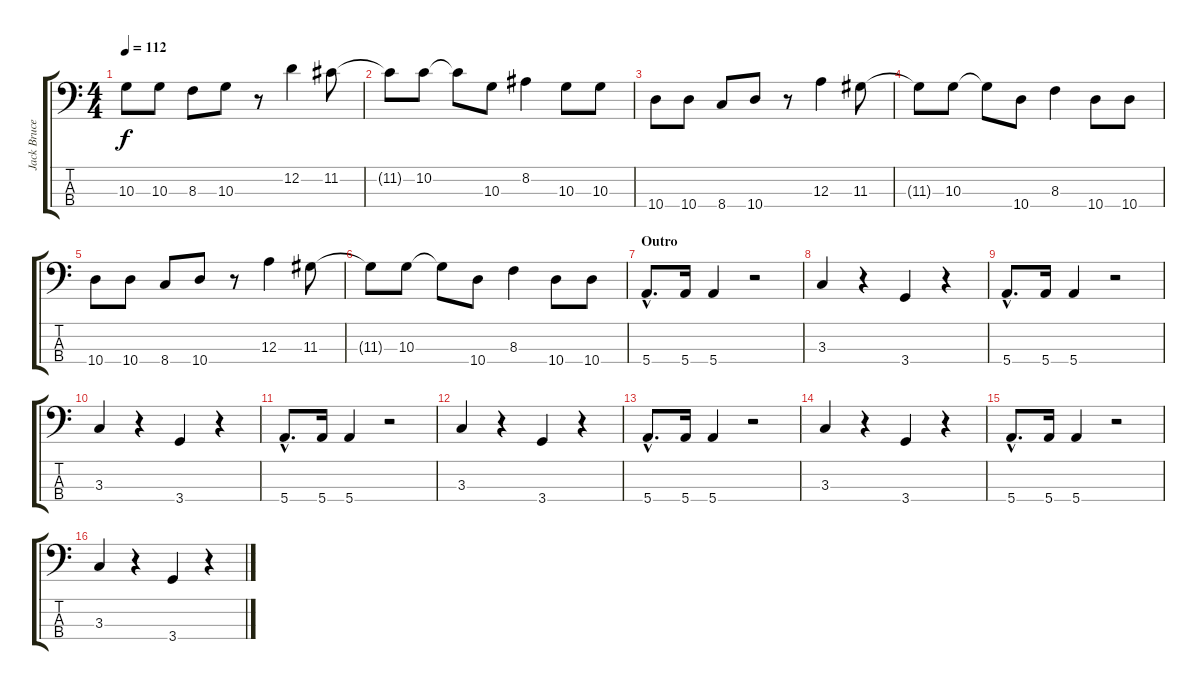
\track ("Jack Bruce - Bass" "Jack Bruce") {instrument electricbassfinger}
\staff {score tabs}
\tuning (G2 D2 A1 E1) {hide}
\ts (4 4)
\tempo 112
\clef f4
\ks c
10.3.8{dy f} 10.3.8 8.3.8 10.3.8 r.8 12.2.4 11.2.8 |
11.2{t}.8 10.2.8 10.2{t}.8 10.3.8 8.2.4 10.3.8 10.3.8 |
10.4.8 10.4.8 8.4.8 10.4.8 r.8 12.3.4 11.3.8 |
11.3{t}.8 10.3.8 10.3{t}.8 10.4.8 8.3.4 10.4.8 10.4.8 |
10.4.8 10.4.8 8.4.8 10.4.8 r.8 12.3.4 11.3.8 |
11.3{t}.8 10.3.8 10.3{t}.8 10.4.8 8.3.4 10.4.8 10.4.8 |
\section ("" "Outro")
5.4{hac}.8{d} 5.4.16 5.4.4 r.2 |
3.3.4 r.4 3.4.4 r.4 |
5.4{hac}.8{d} 5.4.16 5.4.4 r.2 |
3.3.4 r.4 3.4.4 r.4 |
5.4{hac}.8{d} 5.4.16 5.4.4 r.2 |
3.3.4 r.4 3.4.4 r.4 |
5.4{hac}.8{d} 5.4.16 5.4.4 r.2 |
3.3.4 r.4 3.4.4 r.4 |
5.4{hac}.8{d} 5.4.16 5.4.4 r.2 |
3.3.4 r.4 3.4.4 r.4
